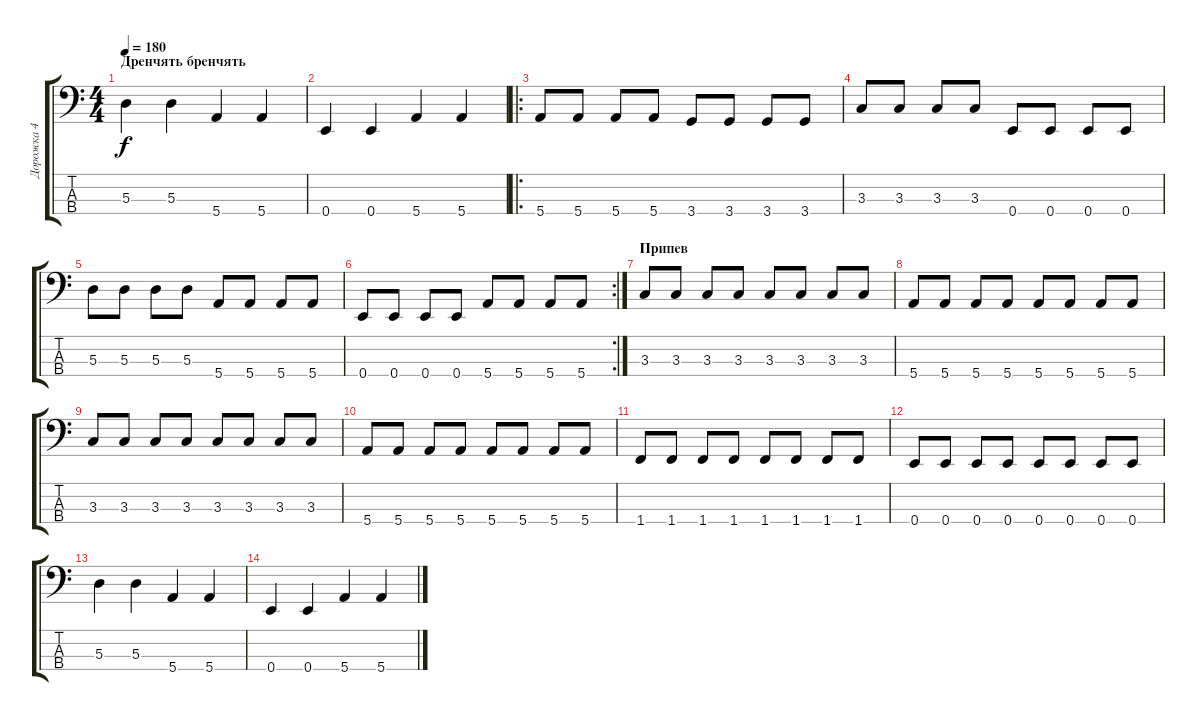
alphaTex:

\track ("Дорожка 4" "Дорожка 4") {instrument electricbassfinger}
\staff {score tabs}
\tuning (G2 D2 A1 E1) {hide}
\ts (4 4)
\section ("" "Дренчять бренчять")
\tempo 180
\clef f4
\ks c
5.3.4{dy f} 5.3.4 5.4.4 5.4.4 |
0.4.4 0.4.4 5.4.4 5.4.4 |
\ro
5.4.8 5.4.8 5.4.8 5.4.8 3.4.8 3.4.8 3.4.8 3.4.8 |
3.3.8 3.3.8 3.3.8 3.3.8 0.4.8 0.4.8 0.4.8 0.4.8 |
5.3.8 5.3.8 5.3.8 5.3.8 5.4.8 5.4.8 5.4.8 5.4.8 |
\rc 2
0.4.8 0.4.8 0.4.8 0.4.8 5.4.8 5.4.8 5.4.8 5.4.8 |
\section ("" "Припев")
3.3.8 3.3.8 3.3.8 3.3.8 3.3.8 3.3.8 3.3.8 3.3.8 |
5.4.8 5.4.8 5.4.8 5.4.8 5.4.8 5.4.8 5.4.8 5.4.8 |
3.3.8 3.3.8 3.3.8 3.3.8 3.3.8 3.3.8 3.3.8 3.3.8 |
5.4.8 5.4.8 5.4.8 5.4.8 5.4.8 5.4.8 5.4.8 5.4.8 |
1.4.8 1.4.8 1.4.8 1.4.8 1.4.8 1.4.8 1.4.8 1.4.8 |
0.4.8 0.4.8 0.4.8 0.4.8 0.4.8 0.4.8 0.4.8 0.4.8 |
5.3.4 5.3.4 5.4.4 5.4.4 |
0.4.4 0.4.4 5.4.4 5.4.4
